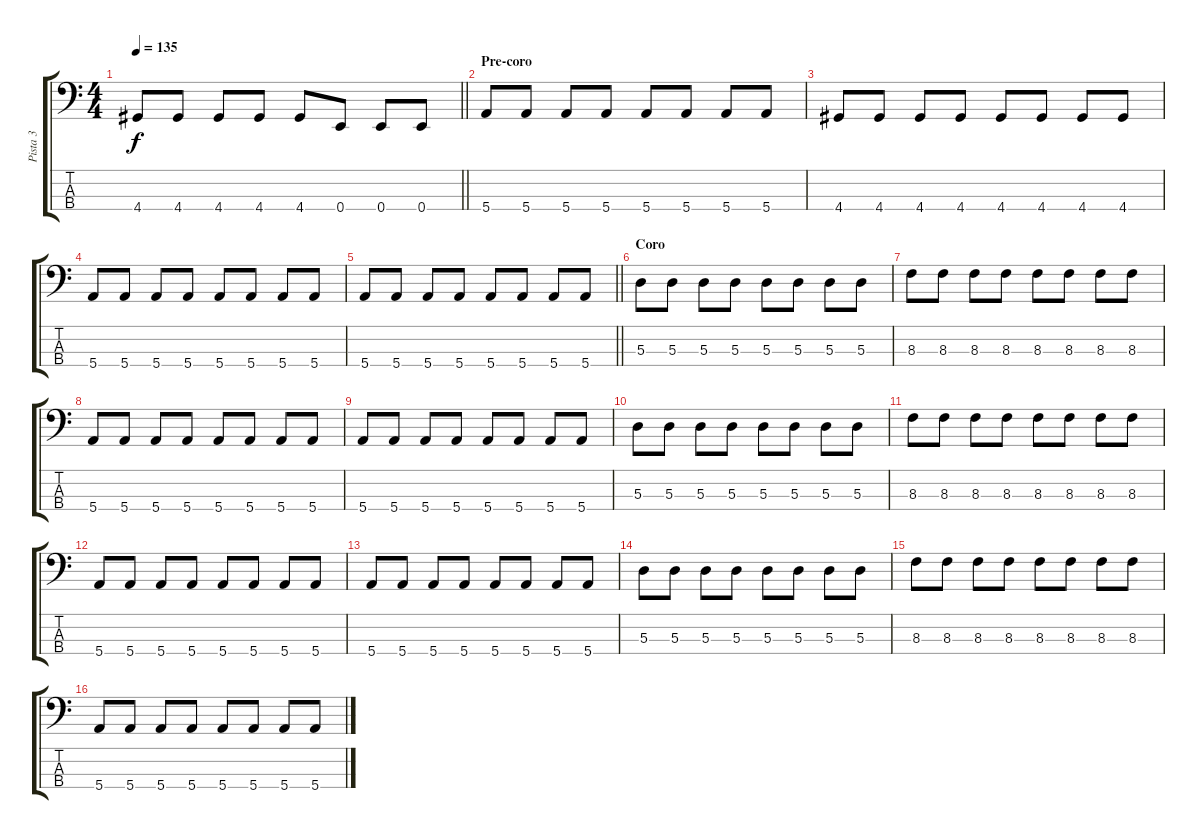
\track ("Pista 3" "Pista 3") {instrument electricbasspick}
\staff {score tabs}
\tuning (G2 D2 A1 E1) {hide}
\ts (4 4)
\tempo 135
\clef f4
\barLineRight lightlight
\ks c
4.4.8{dy f} 4.4.8 4.4.8 4.4.8 4.4.8 0.4.8 0.4.8 0.4.8 |
\section ("" "Pre-coro")
5.4.8 5.4.8 5.4.8 5.4.8 5.4.8 5.4.8 5.4.8 5.4.8 |
4.4.8 4.4.8 4.4.8 4.4.8 4.4.8 4.4.8 4.4.8 4.4.8 |
5.4.8 5.4.8 5.4.8 5.4.8 5.4.8 5.4.8 5.4.8 5.4.8 |
\barLineRight lightlight
5.4.8 5.4.8 5.4.8 5.4.8 5.4.8 5.4.8 5.4.8 5.4.8 |
\section ("" "Coro")
5.3.8 5.3.8 5.3.8 5.3.8 5.3.8 5.3.8 5.3.8 5.3.8 |
8.3.8 8.3.8 8.3.8 8.3.8 8.3.8 8.3.8 8.3.8 8.3.8 |
5.4.8 5.4.8 5.4.8 5.4.8 5.4.8 5.4.8 5.4.8 5.4.8 |
5.4.8 5.4.8 5.4.8 5.4.8 5.4.8 5.4.8 5.4.8 5.4.8 |
5.3.8 5.3.8 5.3.8 5.3.8 5.3.8 5.3.8 5.3.8 5.3.8 |
8.3.8 8.3.8 8.3.8 8.3.8 8.3.8 8.3.8 8.3.8 8.3.8 |
5.4.8 5.4.8 5.4.8 5.4.8 5.4.8 5.4.8 5.4.8 5.4.8 |
5.4.8 5.4.8 5.4.8 5.4.8 5.4.8 5.4.8 5.4.8 5.4.8 |
5.3.8 5.3.8 5.3.8 5.3.8 5.3.8 5.3.8 5.3.8 5.3.8 |
8.3.8 8.3.8 8.3.8 8.3.8 8.3.8 8.3.8 8.3.8 8.3.8 |
5.4.8 5.4.8 5.4.8 5.4.8 5.4.8 5.4.8 5.4.8 5.4.8
